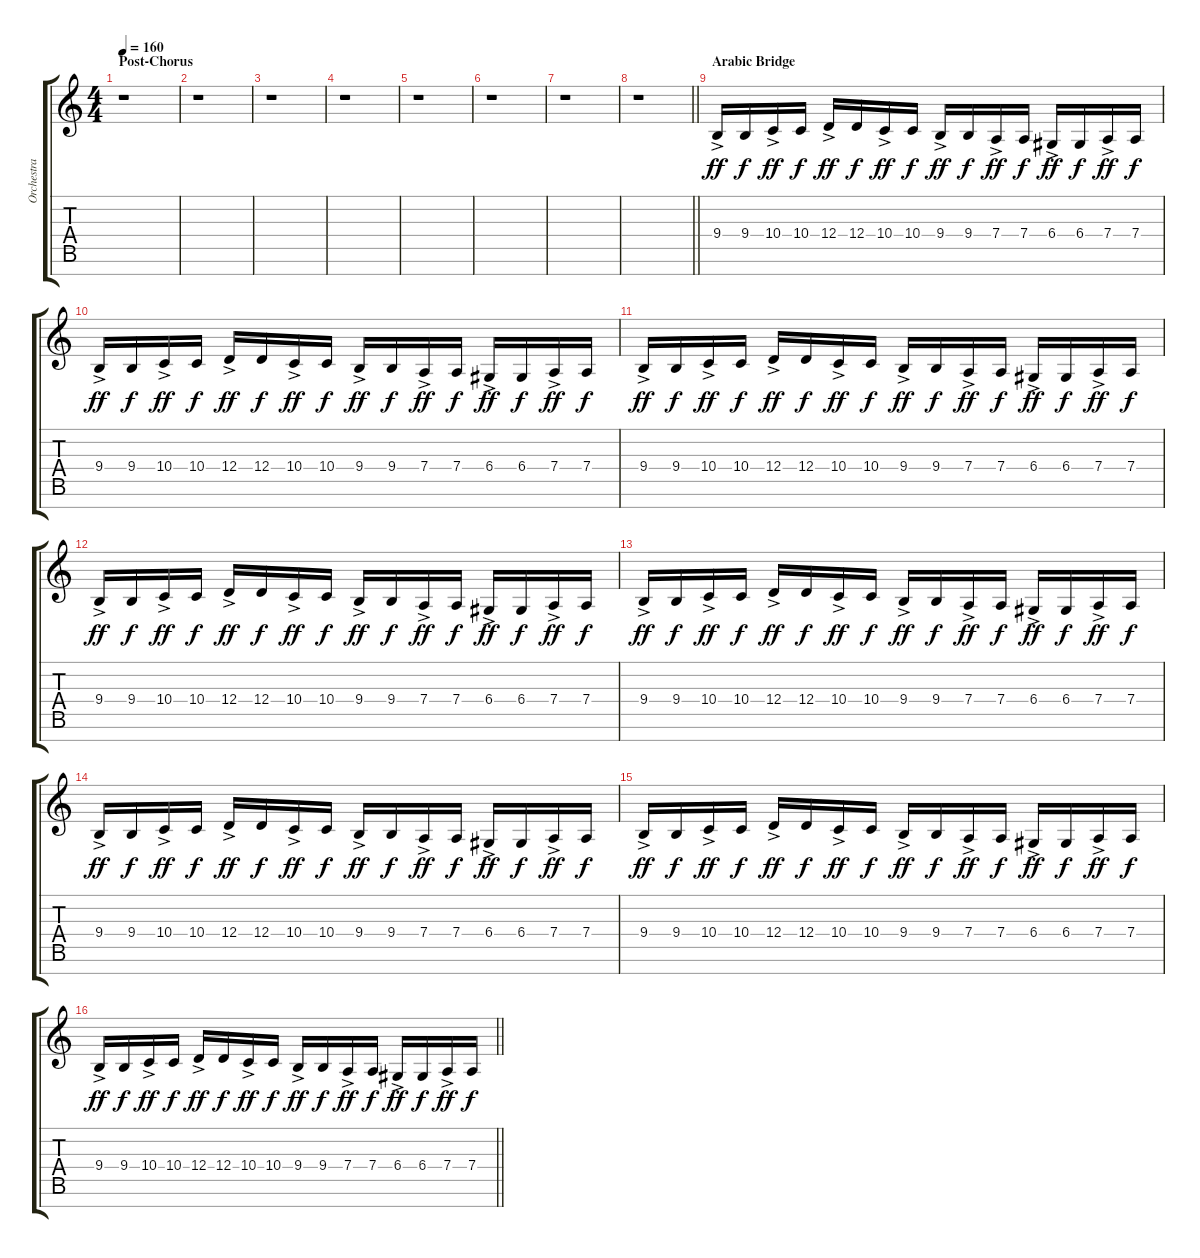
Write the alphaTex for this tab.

\track ("Orchestra" "Orchestra") {instrument stringensemble1}
\staff {score tabs}
\tuning (E4 B3 G3 D3 A2 E2 B1) {hide}
\ts (4 4)
\section ("" "Post-Chorus")
\tempo 160
\clef g2
\ks aminor
r.1{dy f} |
r.1 |
r.1 |
r.1 |
r.1 |
r.1 |
r.1 |
\barLineRight lightlight
r.1 |
\section ("" "Arabic Bridge")
9.4{ac}.16{dy ff} 9.4.16{dy f} 10.4{ac}.16{dy ff} 10.4.16{dy f} 12.4{ac}.16{dy ff} 12.4.16{dy f} 10.4{ac}.16{dy ff} 10.4.16{dy f} 9.4{ac}.16{dy ff} 9.4.16{dy f} 7.4{ac}.16{dy ff} 7.4.16{dy f} 6.4{ac}.16{dy ff} 6.4.16{dy f} 7.4{ac}.16{dy ff} 7.4.16{dy f} |
9.4{ac}.16{dy ff} 9.4.16{dy f} 10.4{ac}.16{dy ff} 10.4.16{dy f} 12.4{ac}.16{dy ff} 12.4.16{dy f} 10.4{ac}.16{dy ff} 10.4.16{dy f} 9.4{ac}.16{dy ff} 9.4.16{dy f} 7.4{ac}.16{dy ff} 7.4.16{dy f} 6.4{ac}.16{dy ff} 6.4.16{dy f} 7.4{ac}.16{dy ff} 7.4.16{dy f} |
9.4{ac}.16{dy ff} 9.4.16{dy f} 10.4{ac}.16{dy ff} 10.4.16{dy f} 12.4{ac}.16{dy ff} 12.4.16{dy f} 10.4{ac}.16{dy ff} 10.4.16{dy f} 9.4{ac}.16{dy ff} 9.4.16{dy f} 7.4{ac}.16{dy ff} 7.4.16{dy f} 6.4{ac}.16{dy ff} 6.4.16{dy f} 7.4{ac}.16{dy ff} 7.4.16{dy f} |
9.4{ac}.16{dy ff} 9.4.16{dy f} 10.4{ac}.16{dy ff} 10.4.16{dy f} 12.4{ac}.16{dy ff} 12.4.16{dy f} 10.4{ac}.16{dy ff} 10.4.16{dy f} 9.4{ac}.16{dy ff} 9.4.16{dy f} 7.4{ac}.16{dy ff} 7.4.16{dy f} 6.4{ac}.16{dy ff} 6.4.16{dy f} 7.4{ac}.16{dy ff} 7.4.16{dy f} |
9.4{ac}.16{dy ff} 9.4.16{dy f} 10.4{ac}.16{dy ff} 10.4.16{dy f} 12.4{ac}.16{dy ff} 12.4.16{dy f} 10.4{ac}.16{dy ff} 10.4.16{dy f} 9.4{ac}.16{dy ff} 9.4.16{dy f} 7.4{ac}.16{dy ff} 7.4.16{dy f} 6.4{ac}.16{dy ff} 6.4.16{dy f} 7.4{ac}.16{dy ff} 7.4.16{dy f} |
9.4{ac}.16{dy ff} 9.4.16{dy f} 10.4{ac}.16{dy ff} 10.4.16{dy f} 12.4{ac}.16{dy ff} 12.4.16{dy f} 10.4{ac}.16{dy ff} 10.4.16{dy f} 9.4{ac}.16{dy ff} 9.4.16{dy f} 7.4{ac}.16{dy ff} 7.4.16{dy f} 6.4{ac}.16{dy ff} 6.4.16{dy f} 7.4{ac}.16{dy ff} 7.4.16{dy f} |
9.4{ac}.16{dy ff} 9.4.16{dy f} 10.4{ac}.16{dy ff} 10.4.16{dy f} 12.4{ac}.16{dy ff} 12.4.16{dy f} 10.4{ac}.16{dy ff} 10.4.16{dy f} 9.4{ac}.16{dy ff} 9.4.16{dy f} 7.4{ac}.16{dy ff} 7.4.16{dy f} 6.4{ac}.16{dy ff} 6.4.16{dy f} 7.4{ac}.16{dy ff} 7.4.16{dy f} |
\barLineRight lightlight
9.4{ac}.16{dy ff} 9.4.16{dy f} 10.4{ac}.16{dy ff} 10.4.16{dy f} 12.4{ac}.16{dy ff} 12.4.16{dy f} 10.4{ac}.16{dy ff} 10.4.16{dy f} 9.4{ac}.16{dy ff} 9.4.16{dy f} 7.4{ac}.16{dy ff} 7.4.16{dy f} 6.4{ac}.16{dy ff} 6.4.16{dy f} 7.4{ac}.16{dy ff} 7.4.16{dy f}
